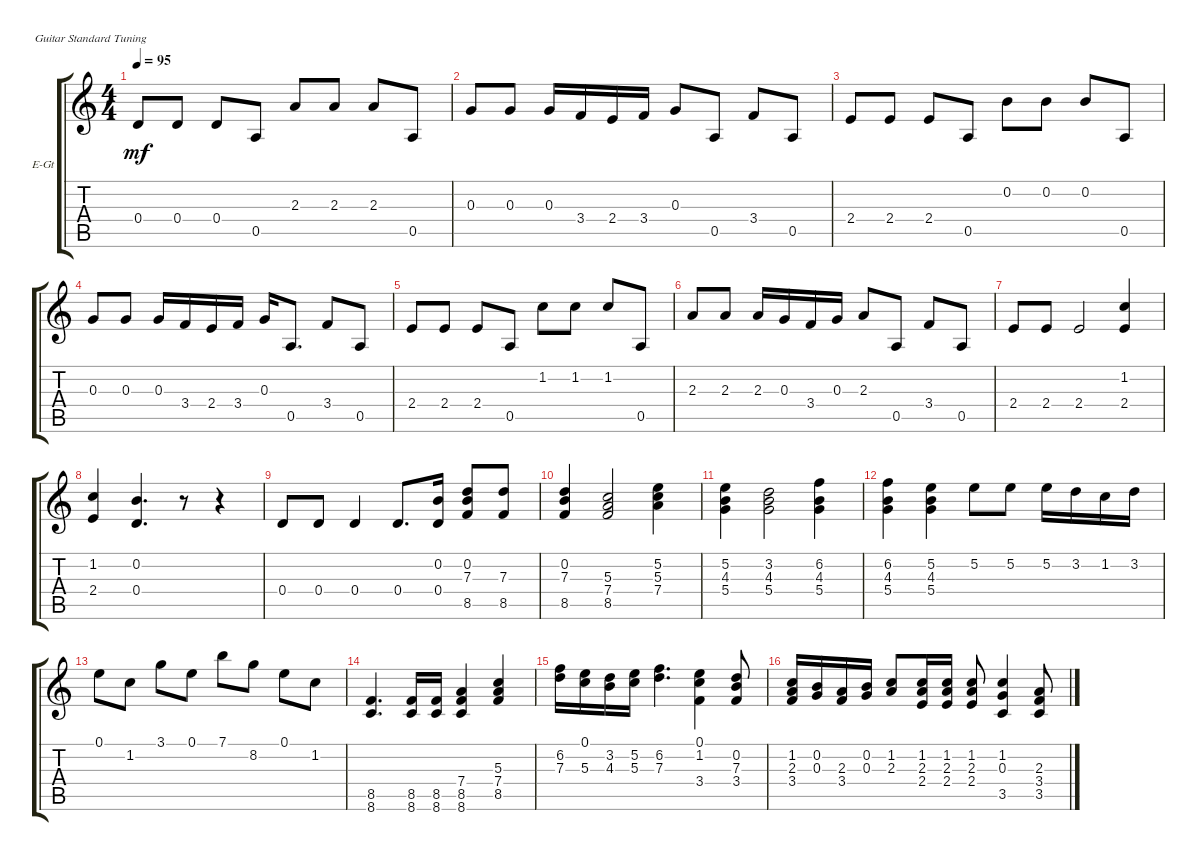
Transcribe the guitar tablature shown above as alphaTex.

\defaultSystemsLayout 4
\bracketExtendMode groupsimilarinstruments
\firstSystemTrackNameOrientation horizontal
\otherSystemsTrackNameOrientation horizontal
\track ("Electric Guitar" "E-Gt") {instrument electricguitarclean}
\staff {score tabs}
\tuning (E4 B3 G3 D3 A2 E2)
\ts (4 4)
\tempo 95
\clef g2
\ks c
0.4.8{dy mf} 0.4.8 0.4.8 0.5.8 2.3.8 2.3.8 2.3.8 0.5.8 |
0.3.8 0.3.8 0.3.16 3.4.16 2.4.16 3.4.16 0.3.8 0.5.8 3.4.8 0.5.8 |
2.4.8 2.4.8 2.4.8 0.5.8 0.2.8 0.2.8 0.2.8 0.5.8 |
0.3.8 0.3.8 0.3.16 3.4.16 2.4.16 3.4.16 0.3.16 0.5.8{d} 3.4.8 0.5.8 |
2.4.8 2.4.8 2.4.8 0.5.8 1.2.8 1.2.8 1.2.8 0.5.8 |
2.3.8 2.3.8 2.3.16 0.3.16 3.4.16 0.3.16 2.3.8 0.5.8 3.4.8 0.5.8 |
2.4.8 2.4.8 2.4.2 (2.4 1.2).4 |
(1.2 2.4).4 (0.4 0.2).4{d} r.8 r.4 |
0.4.8 0.4.8 0.4.4 0.4.8{d} (0.4 0.2).16 (0.2 7.3 8.5).8 (8.5 7.3).8 |
(7.3 0.2 8.5).4 (8.5 7.4 5.3).2 (7.4 5.3 5.2).4 |
(5.2 4.3 5.4).4 (5.4 4.3 3.2).2 (4.3 5.4 6.2).4 |
(6.2 4.3 5.4).4 (5.4 4.3 5.2).4 5.2.8 5.2.8 5.2.16 3.2.16 1.2.16 3.2.16 |
0.1.8 1.2.8 3.1.8 0.1.8 7.1.8 8.2.8 0.1.8 1.2.8 |
(8.6 8.5).4{d} (8.5 8.6).16 (8.6 8.5).16 (7.4 8.5 8.6).4 (8.5 7.4 5.3).4 |
(6.2 7.3).16 (0.1 5.3).16 (3.2 4.3).16 (5.3 5.2).16 (6.2 7.3).4{d} (0.1 1.2 3.4).4 (3.4 0.2 7.3).8 |
(3.4 2.3 1.2).16 (0.2 0.3).16 (2.3 3.4).16 (0.3 0.2).16 (1.2 2.3).8 (2.3 1.2 2.4).16 (1.2 2.3 2.4).16 (2.4 2.3 1.2).8 (1.2 0.3 3.5).4 (3.5 3.4 2.3).8
